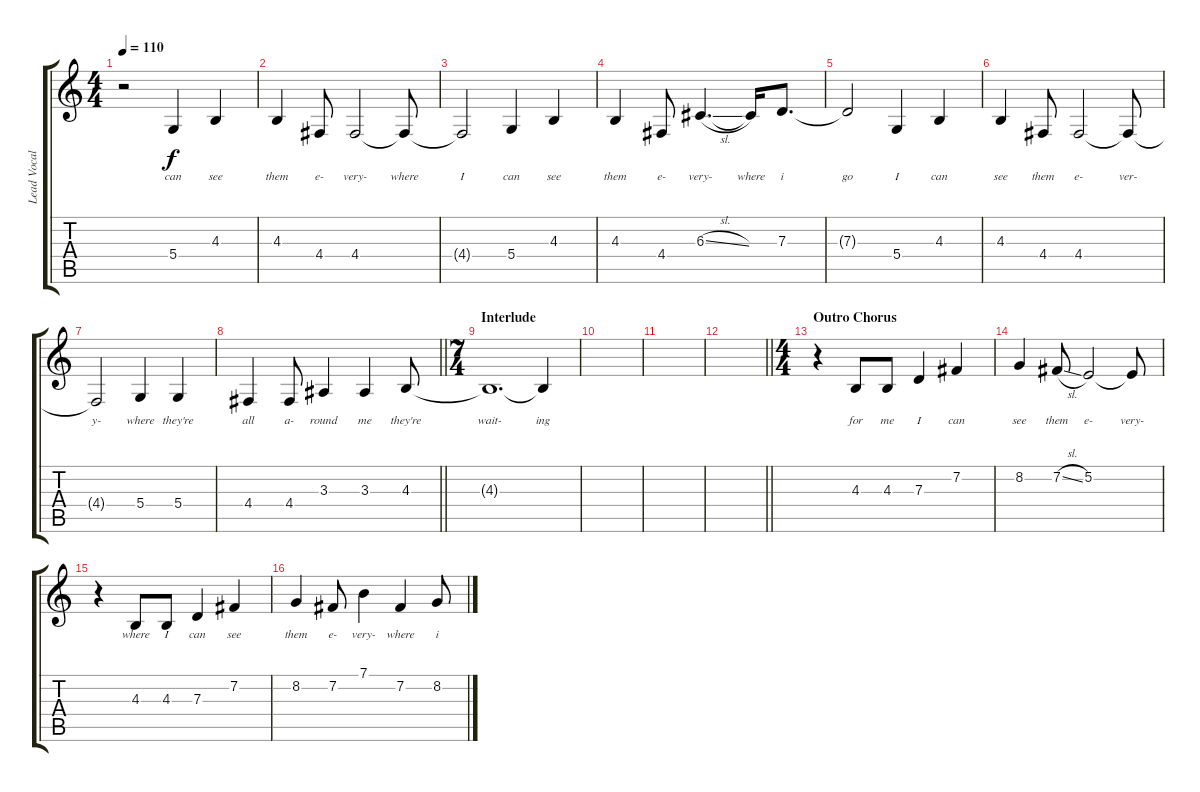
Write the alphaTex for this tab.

\track ("Lead Vocals" "Lead Vocal") {instrument sopranosax}
\staff {score tabs}
\tuning (E4 B3 G3 D3 A2 E2) {hide}
\ts (4 4)
\tempo 110
\clef g2
\ks c
r.2{dy f} 5.4.4{lyrics (0 "can") lyrics (1 "") lyrics (2 "") lyrics (3 "") lyrics (4 "")} 4.3.4{lyrics (0 "see") lyrics (1 "") lyrics (2 "") lyrics (3 "") lyrics (4 "")} |
4.3.4{lyrics (0 "them") lyrics (1 "") lyrics (2 "") lyrics (3 "") lyrics (4 "")} 4.4.8{lyrics (0 "e-") lyrics (1 "") lyrics (2 "") lyrics (3 "") lyrics (4 "")} 4.4.2{lyrics (0 "very-") lyrics (1 "") lyrics (2 "") lyrics (3 "") lyrics (4 "")} 4.4{t}.8{lyrics (0 "where") lyrics (1 "") lyrics (2 "") lyrics (3 "") lyrics (4 "")} |
4.4{t}.2{lyrics (0 "I") lyrics (1 "") lyrics (2 "") lyrics (3 "") lyrics (4 "")} 5.4.4{lyrics (0 "can") lyrics (1 "") lyrics (2 "") lyrics (3 "") lyrics (4 "")} 4.3.4{lyrics (0 "see") lyrics (1 "") lyrics (2 "") lyrics (3 "") lyrics (4 "")} |
4.3.4{lyrics (0 "them") lyrics (1 "") lyrics (2 "") lyrics (3 "") lyrics (4 "")} 4.4.8{lyrics (0 "e-") lyrics (1 "") lyrics (2 "") lyrics (3 "") lyrics (4 "")} 6.3{sl}.4{d lyrics (0 "very-") lyrics (1 "") lyrics (2 "") lyrics (3 "") lyrics (4 "")} 6.3{t}.16{lyrics (0 "where") lyrics (1 "") lyrics (2 "") lyrics (3 "") lyrics (4 "")} 7.3.8{d lyrics (0 "i") lyrics (1 "") lyrics (2 "") lyrics (3 "") lyrics (4 "")} |
7.3{t}.2{lyrics (0 "go") lyrics (1 "") lyrics (2 "") lyrics (3 "") lyrics (4 "")} 5.4.4{lyrics (0 "I") lyrics (1 "") lyrics (2 "") lyrics (3 "") lyrics (4 "")} 4.3.4{lyrics (0 "can") lyrics (1 "") lyrics (2 "") lyrics (3 "") lyrics (4 "")} |
4.3.4{lyrics (0 "see") lyrics (1 "") lyrics (2 "") lyrics (3 "") lyrics (4 "")} 4.4.8{lyrics (0 "them") lyrics (1 "") lyrics (2 "") lyrics (3 "") lyrics (4 "")} 4.4.2{lyrics (0 "e-") lyrics (1 "") lyrics (2 "") lyrics (3 "") lyrics (4 "")} 4.4{t}.8{lyrics (0 "ver-") lyrics (1 "") lyrics (2 "") lyrics (3 "") lyrics (4 "")} |
4.4{t}.2{lyrics (0 "y-") lyrics (1 "") lyrics (2 "") lyrics (3 "") lyrics (4 "")} 5.4.4{lyrics (0 "where") lyrics (1 "") lyrics (2 "") lyrics (3 "") lyrics (4 "")} 5.4.4{lyrics (0 "they're") lyrics (1 "") lyrics (2 "") lyrics (3 "") lyrics (4 "")} |
\barLineRight lightlight
4.4.4{lyrics (0 "all") lyrics (1 "") lyrics (2 "") lyrics (3 "") lyrics (4 "")} 4.4.8{lyrics (0 "a-") lyrics (1 "") lyrics (2 "") lyrics (3 "") lyrics (4 "")} 3.3.4{lyrics (0 "round") lyrics (1 "") lyrics (2 "") lyrics (3 "") lyrics (4 "")} 3.3.4{lyrics (0 "me") lyrics (1 "") lyrics (2 "") lyrics (3 "") lyrics (4 "")} 4.3.8{lyrics (0 "they're") lyrics (1 "") lyrics (2 "") lyrics (3 "") lyrics (4 "")} |
\ts (7 4)
\section ("" "Interlude")
4.3{t}.1{d lyrics (0 "wait-") lyrics (1 "") lyrics (2 "") lyrics (3 "") lyrics (4 "")} 4.3{t}.4{lyrics (0 "ing") lyrics (1 "") lyrics (2 "") lyrics (3 "") lyrics (4 "")} |
|
|
\barLineRight lightlight
|
\ts (4 4)
\section ("" "Outro Chorus")
r.4 4.3.8{lyrics (0 "for") lyrics (1 "") lyrics (2 "") lyrics (3 "") lyrics (4 "")} 4.3.8{lyrics (0 "me") lyrics (1 "") lyrics (2 "") lyrics (3 "") lyrics (4 "")} 7.3.4{lyrics (0 "I") lyrics (1 "") lyrics (2 "") lyrics (3 "") lyrics (4 "")} 7.2.4{lyrics (0 "can") lyrics (1 "") lyrics (2 "") lyrics (3 "") lyrics (4 "")} |
8.2.4{lyrics (0 "see") lyrics (1 "") lyrics (2 "") lyrics (3 "") lyrics (4 "")} 7.2{sl}.8{lyrics (0 "them") lyrics (1 "") lyrics (2 "") lyrics (3 "") lyrics (4 "")} 5.2.2{lyrics (0 "e-") lyrics (1 "") lyrics (2 "") lyrics (3 "") lyrics (4 "")} 5.2{t}.8{lyrics (0 "very-") lyrics (1 "") lyrics (2 "") lyrics (3 "") lyrics (4 "")} |
r.4 4.3.8{lyrics (0 "where") lyrics (1 "") lyrics (2 "") lyrics (3 "") lyrics (4 "")} 4.3.8{lyrics (0 "I") lyrics (1 "") lyrics (2 "") lyrics (3 "") lyrics (4 "")} 7.3.4{lyrics (0 "can") lyrics (1 "") lyrics (2 "") lyrics (3 "") lyrics (4 "")} 7.2.4{lyrics (0 "see") lyrics (1 "") lyrics (2 "") lyrics (3 "") lyrics (4 "")} |
8.2.4{lyrics (0 "them") lyrics (1 "") lyrics (2 "") lyrics (3 "") lyrics (4 "")} 7.2.8{lyrics (0 "e-") lyrics (1 "") lyrics (2 "") lyrics (3 "") lyrics (4 "")} 7.1.4{lyrics (0 "very-") lyrics (1 "") lyrics (2 "") lyrics (3 "") lyrics (4 "")} 7.2.4{lyrics (0 "where") lyrics (1 "") lyrics (2 "") lyrics (3 "") lyrics (4 "")} 8.2{sl}.8{lyrics (0 "i") lyrics (1 "") lyrics (2 "") lyrics (3 "") lyrics (4 "")}
